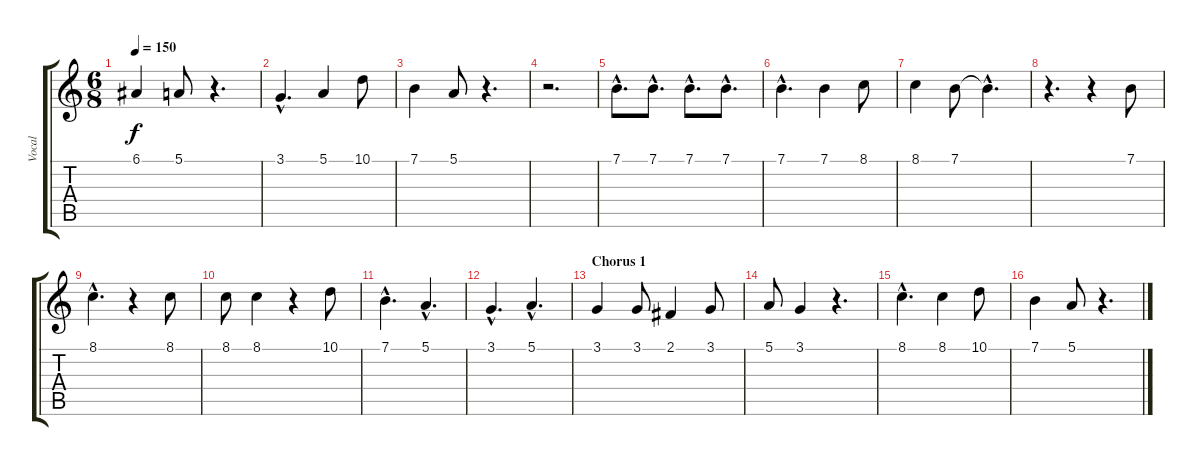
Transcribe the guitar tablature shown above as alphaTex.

\track ("Vocal" "Vocal") {instrument lead6voice}
\staff {score tabs}
\tuning (E4 B3 G3 D3 A2 E2) {hide}
\ts (6 8)
\tempo 150
\clef g2
\ks c
6.1.4{dy f} 5.1.8 r.4{d} |
3.1{hac}.4{d} 5.1.4 10.1.8 |
7.1.4 5.1.8 r.4{d} |
r.2{d} |
7.1{hac}.8{d} 7.1{hac}.8{d} 7.1{hac}.8{d} 7.1{hac}.8{d} |
7.1{hac}.4{d} 7.1.4 8.1.8 |
8.1.4 7.1.8 7.1{hac t}.4{d} |
r.4{d} r.4 7.1.8 |
8.1{hac}.4{d} r.4 8.1.8 |
8.1.8 8.1.4 r.4 10.1.8 |
7.1{hac}.4{d} 5.1{hac}.4{d} |
3.1{hac}.4{d} 5.1{hac}.4{d} |
\section ("" "Chorus 1")
3.1.4 3.1.8 2.1.4 3.1.8 |
5.1.8 3.1.4 r.4{d} |
8.1{hac}.4{d} 8.1.4 10.1.8 |
7.1.4 5.1.8 r.4{d}
